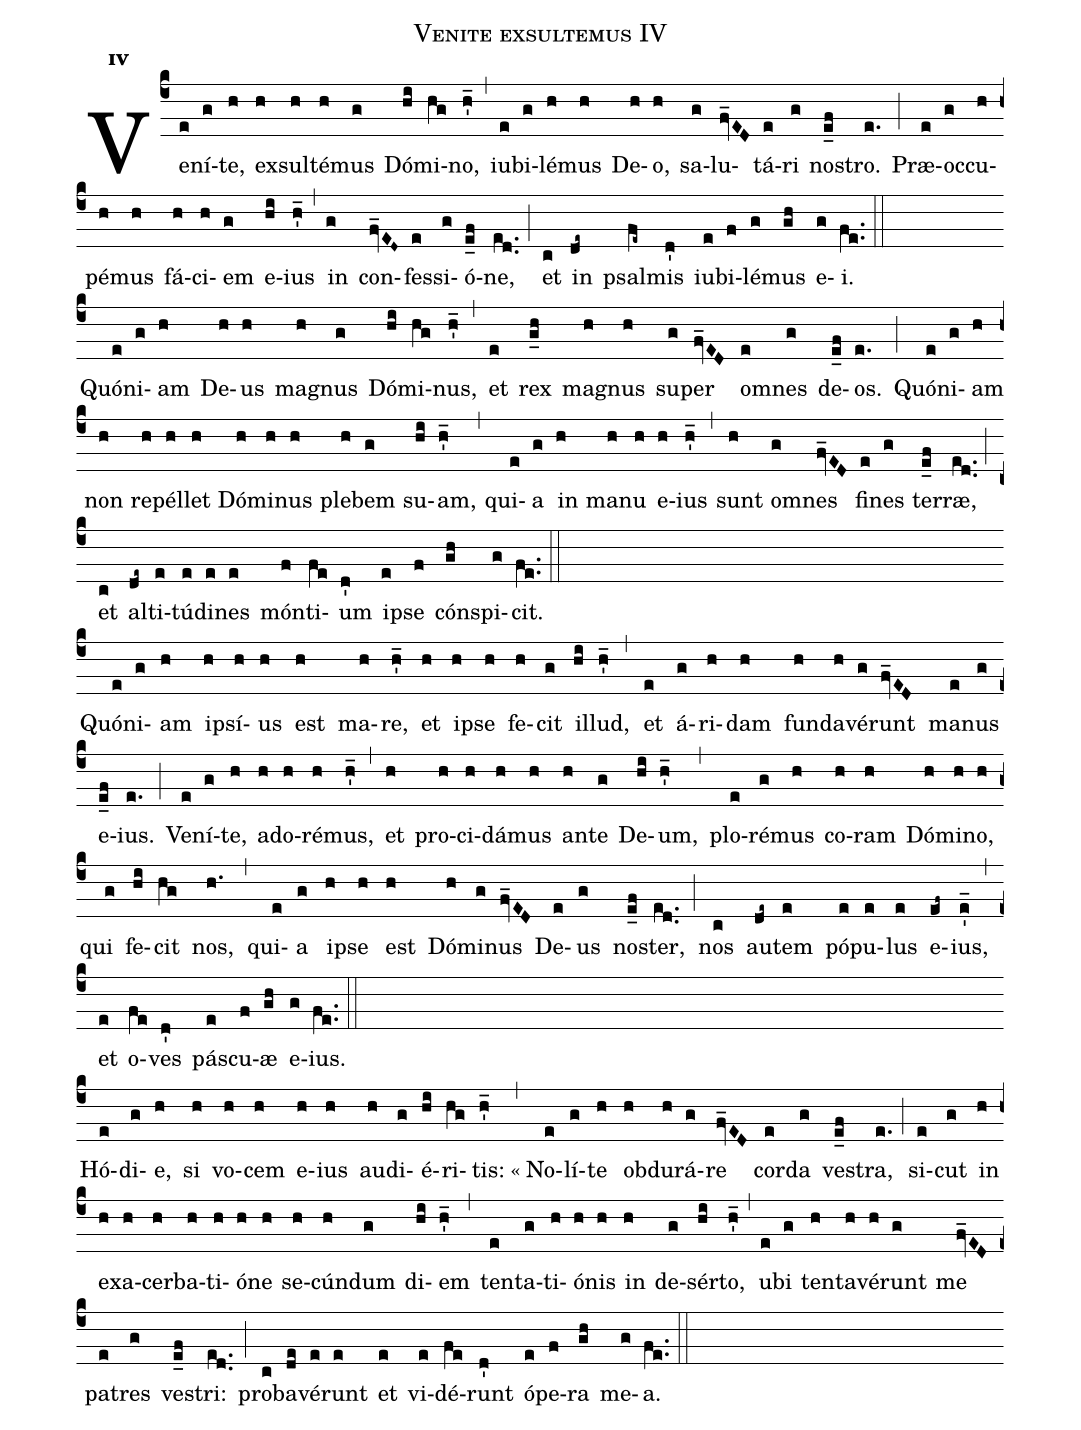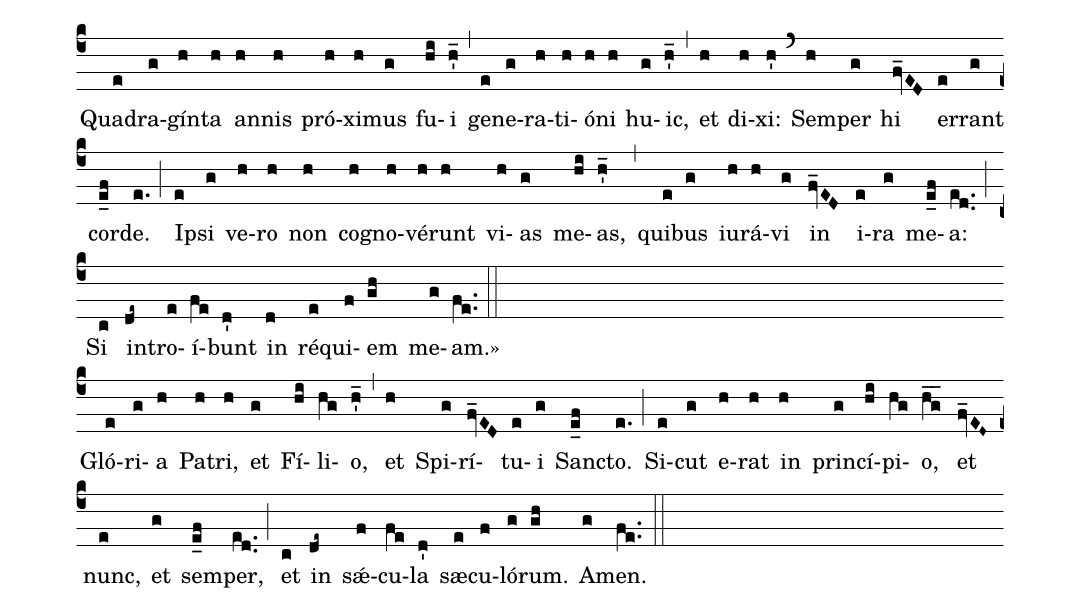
name:Venite exsultemus IV;
office-part:Psalmus;
mode:4;
%%
initial-style: 1;
name: Venite exsultemus IV;
book: Liber Hymnarius p. 138;
occasion: ;
office-part: Invitatorium;
user-notes: ;
commentary: ;
annotation: 4;
centering-scheme: english;
fontsize: 12;
font: OFLSortsMillGoudy;
height: 11;
width: 4.5;
%%
(c4)Ve(e)ní(g)te,(h) ex(h)sul(h)té(h)mus(g) Dó(hi)mi(hg)no,(h'_) (,) iu(e)bi(g)lé(h)mus(h) De(h)o,(h) sa(g)lu(fv_ED)tá(e)ri(g) no(e_f)stro.(e.) (;) Præ(e)oc(g)cu(h)pé(h)mus(h) fá(h)ci(h)em(g) e(hi)ius(h'_) (,) in(g) con(fv_ED~)fes(e)si(g)ó(e_f)ne,(ed..) (;) et(c) in(de~) psal(fe~)mis(d') iu(e)bi(f)lé(g)mus(gh) e(g)i.(fe..) (::Z-)

Quó(e)ni(g)am(h) De(h)us(h) ma(h)gnus(g) Dó(hi)mi(hg)nus,(h'_) (,) et(e) rex(g_h) ma(h)gnus(h) su(g)per(fv_ED) om(e)nes(g) de(e_f)os.(e.) (;) Quó(e)ni(g)am(h) non(h) re(h)pél(h)let(h) Dó(h)mi(h)nus(h) ple(h)bem(g) su(hi)am,(h'_) (,) qui(e)a(g) in(h) ma(h)nu(h) e(h)ius(h'_) (,) sunt(h) om(g)nes(fv_ED) fi(e)nes(g) ter(e_f)ræ,(ed..) (;) et(c) al(de~)ti(e)tú(e)di(e)nes(e) món(f)ti(fe)um(d') i(e)pse(f) cón(gh)spi(g)cit.(fe..) (::Z-)

Quó(e)ni(g)am(h) i(h)psí(h)us(h) est(h) ma(h)re,(h'_) et(h) i(h)pse(h) fe(h)cit(g) il(hi)lud,(h'_) (,) et(e) á(g)ri(h)dam(h) fun(h)da(h)vé(g)runt(fv_ED) ma(e)nus(g) e(e_f)ius.(e.) (;) Ve(e)ní(g)te,(h) a(h)do(h)ré(h)mus,(h'_) (,) et(h) pro(h)ci(h)dá(h)mus(h) an(h)te(g) De(hi)um,(h'_) (,) plo(e)ré(g)mus(h) co(h)ram(h) Dó(h)mi(h)no,(h) qui(g) fe(hi)cit(hg) nos,(h.) (,) qui(e)a(g) i(h)pse(h) est(h) Dó(h)mi(g)nus(fv_ED) De(e)us(g) no(e_f)ster,(ed..) (;) nos(c) au(de~)tem(e) pó(e)pu(e)lus(e) e(ef~)ius,(e'_) (,) et(e) o(fe)ves(d') pá(e)scu(f)æ(gh) e(g)ius.(fe..) (::Z-)

Hó(e)di(g)e,(h) si(h) vo(h)cem(h) e(h)ius(h) au(h)di(g)é(hi)ri(hg)tis:(h'_)   «(,)No(e)lí(g)te(h) ob(h)du(h)rá(g)re(fv_ED) cor(e)da(g) ve(e_f)stra,(e.) (;) si(e)cut(g) in(h) e(h)xa(h)cer(h)ba(h)ti(h)ó(h)ne(h) se(h)cún(h)dum(g) di(hi)em(h'_) (,) ten(e)ta(g)ti(h)ó(h)nis(h) in(h) de(g)sér(hi)to,(h'_) (,) u(e)bi(g) ten(h)ta(h)vé(h)runt(g) me(fv_ED) pa(e)tres(g) ve(e_f)stri:(ed..) (;) pro(c)ba(de)vé(e)runt(e) et(e) vi(e)dé(fe)runt(d') ó(e)pe(f)ra(gh) me(g)a.(fe..) (::Z-)

Qua(e)dra(g)gín(h)ta(h) an(h)nis(h) pró(h)xi(h)mus(g) fu(hi)i(h'_) (,) ge(e)ne(g)ra(h)ti(h)ó(h)ni(h) hu(g)ic,(h'_) (,) et(h) di(h)xi:(h') (`) Sem(h)per(g) hi(fv_ED) er(e)rant(g) cor(e_f)de.(e.) (;) I(e)psi(g) ve(h)ro(h) non(h) co(h)gno(h)vé(h)runt(h) vi(h)as(g) me(hi)as,(h'_) (,) qui(e)bus(g) iu(h)rá(h)vi(g) in(fv_ED) i(e)ra(g) me(e_f)a:(ed..) (;) Si(c) in(de~)tro(e)í(fe)bunt(d') in(d) ré(e)qui(f)em(gh) me(g)am.»(fe..) (::Z-)

Gló(e)ri(g)a(h) Pa(h)tri,(h) et(g) Fí(hi)li(hg)o,(h'_) (,) et(h) Spi(g)rí(fv_ED)tu(e)i(g) San(e_f)cto.(e.) (;) Si(e)cut(g) e(h)rat(h) in(h) prin(g)cí(hi)pi(hg)o,(h_g_) et(fv_ED~) nunc,(e) et(g) sem(e_f)per,(ed..) (;) et(c) in(de~) sǽ(f)cu(fe)la(d') sæ(e)cu(f)ló(g)rum.(gh) A(g)men.(fe..) (::Z-)
